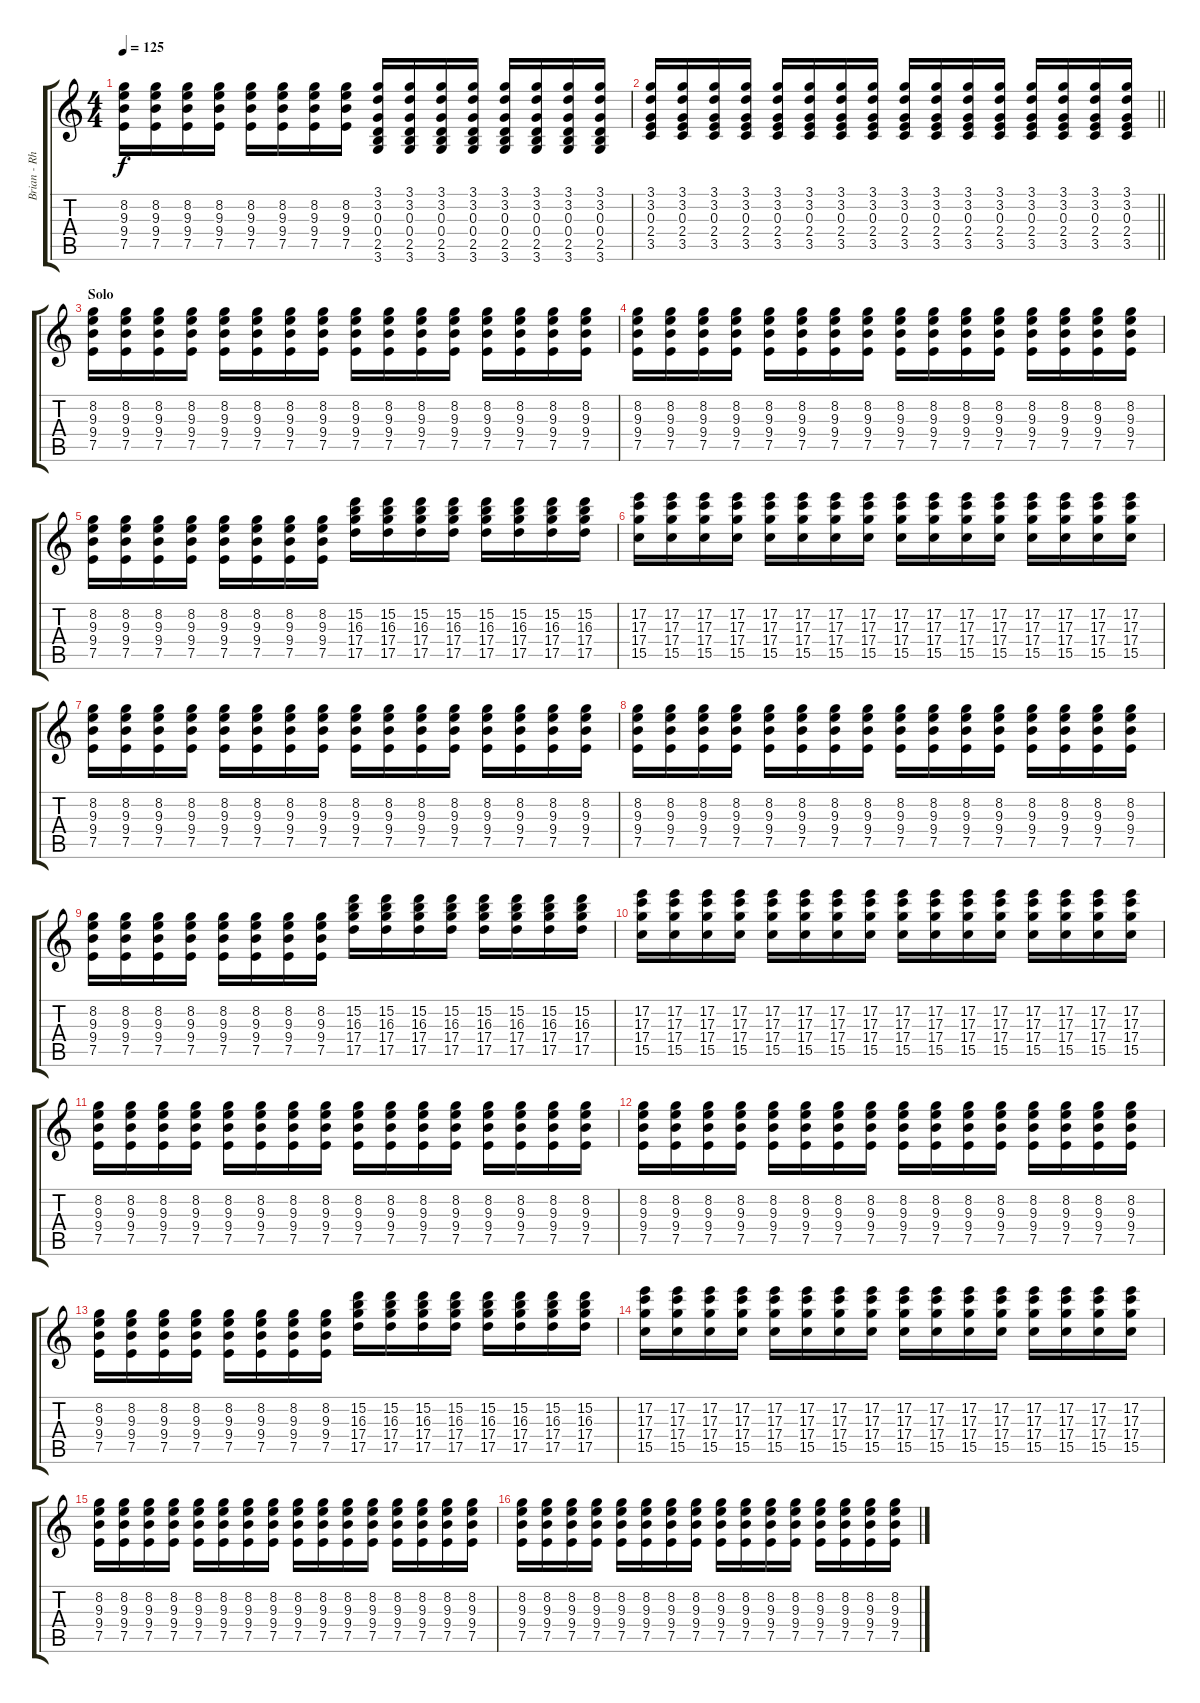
\track ("Brian - Rhythm Guitar" "Brian - Rh") {instrument electricguitarjazz}
\staff {score tabs}
\tuning (E4 B3 G3 D3 A2 E2) {hide}
\ts (4 4)
\tempo 125
\clef g2
\ks c
(8.2 9.3 9.4 7.5).16{dy f} (8.2 9.3 9.4 7.5).16 (8.2 9.3 9.4 7.5).16 (8.2 9.3 9.4 7.5).16 (8.2 9.3 9.4 7.5).16 (8.2 9.3 9.4 7.5).16 (8.2 9.3 9.4 7.5).16 (8.2 9.3 9.4 7.5).16 (3.1 3.2 0.3 0.4 2.5 3.6).16 (3.1 3.2 0.3 0.4 2.5 3.6).16 (3.1 3.2 0.3 0.4 2.5 3.6).16 (3.1 3.2 0.3 0.4 2.5 3.6).16 (3.1 3.2 0.3 0.4 2.5 3.6).16 (3.1 3.2 0.3 0.4 2.5 3.6).16 (3.1 3.2 0.3 0.4 2.5 3.6).16 (3.1 3.2 0.3 0.4 2.5 3.6).16 |
\barLineRight lightlight
(3.1 3.2 0.3 2.4 3.5).16 (3.1 3.2 0.3 2.4 3.5).16 (3.1 3.2 0.3 2.4 3.5).16 (3.1 3.2 0.3 2.4 3.5).16 (3.1 3.2 0.3 2.4 3.5).16 (3.1 3.2 0.3 2.4 3.5).16 (3.1 3.2 0.3 2.4 3.5).16 (3.1 3.2 0.3 2.4 3.5).16 (3.1 3.2 0.3 2.4 3.5).16 (3.1 3.2 0.3 2.4 3.5).16 (3.1 3.2 0.3 2.4 3.5).16 (3.1 3.2 0.3 2.4 3.5).16 (3.1 3.2 0.3 2.4 3.5).16 (3.1 3.2 0.3 2.4 3.5).16 (3.1 3.2 0.3 2.4 3.5).16 (3.1 3.2 0.3 2.4 3.5).16 |
\section ("" "Solo")
(8.2 9.3 9.4 7.5).16 (8.2 9.3 9.4 7.5).16 (8.2 9.3 9.4 7.5).16 (8.2 9.3 9.4 7.5).16 (8.2 9.3 9.4 7.5).16 (8.2 9.3 9.4 7.5).16 (8.2 9.3 9.4 7.5).16 (8.2 9.3 9.4 7.5).16 (8.2 9.3 9.4 7.5).16 (8.2 9.3 9.4 7.5).16 (8.2 9.3 9.4 7.5).16 (8.2 9.3 9.4 7.5).16 (8.2 9.3 9.4 7.5).16 (8.2 9.3 9.4 7.5).16 (8.2 9.3 9.4 7.5).16 (8.2 9.3 9.4 7.5).16 |
(8.2 9.3 9.4 7.5).16 (8.2 9.3 9.4 7.5).16 (8.2 9.3 9.4 7.5).16 (8.2 9.3 9.4 7.5).16 (8.2 9.3 9.4 7.5).16 (8.2 9.3 9.4 7.5).16 (8.2 9.3 9.4 7.5).16 (8.2 9.3 9.4 7.5).16 (8.2 9.3 9.4 7.5).16 (8.2 9.3 9.4 7.5).16 (8.2 9.3 9.4 7.5).16 (8.2 9.3 9.4 7.5).16 (8.2 9.3 9.4 7.5).16 (8.2 9.3 9.4 7.5).16 (8.2 9.3 9.4 7.5).16 (8.2 9.3 9.4 7.5).16 |
(8.2 9.3 9.4 7.5).16 (8.2 9.3 9.4 7.5).16 (8.2 9.3 9.4 7.5).16 (8.2 9.3 9.4 7.5).16 (8.2 9.3 9.4 7.5).16 (8.2 9.3 9.4 7.5).16 (8.2 9.3 9.4 7.5).16 (8.2 9.3 9.4 7.5).16 (15.2 16.3 17.4 17.5).16 (15.2 16.3 17.4 17.5).16 (15.2 16.3 17.4 17.5).16 (15.2 16.3 17.4 17.5).16 (15.2 16.3 17.4 17.5).16 (15.2 16.3 17.4 17.5).16 (15.2 16.3 17.4 17.5).16 (15.2 16.3 17.4 17.5).16 |
(17.2 17.3 17.4 15.5).16 (17.2 17.3 17.4 15.5).16 (17.2 17.3 17.4 15.5).16 (17.2 17.3 17.4 15.5).16 (17.2 17.3 17.4 15.5).16 (17.2 17.3 17.4 15.5).16 (17.2 17.3 17.4 15.5).16 (17.2 17.3 17.4 15.5).16 (17.2 17.3 17.4 15.5).16 (17.2 17.3 17.4 15.5).16 (17.2 17.3 17.4 15.5).16 (17.2 17.3 17.4 15.5).16 (17.2 17.3 17.4 15.5).16 (17.2 17.3 17.4 15.5).16 (17.2 17.3 17.4 15.5).16 (17.2 17.3 17.4 15.5).16 |
(8.2 9.3 9.4 7.5).16 (8.2 9.3 9.4 7.5).16 (8.2 9.3 9.4 7.5).16 (8.2 9.3 9.4 7.5).16 (8.2 9.3 9.4 7.5).16 (8.2 9.3 9.4 7.5).16 (8.2 9.3 9.4 7.5).16 (8.2 9.3 9.4 7.5).16 (8.2 9.3 9.4 7.5).16 (8.2 9.3 9.4 7.5).16 (8.2 9.3 9.4 7.5).16 (8.2 9.3 9.4 7.5).16 (8.2 9.3 9.4 7.5).16 (8.2 9.3 9.4 7.5).16 (8.2 9.3 9.4 7.5).16 (8.2 9.3 9.4 7.5).16 |
(8.2 9.3 9.4 7.5).16 (8.2 9.3 9.4 7.5).16 (8.2 9.3 9.4 7.5).16 (8.2 9.3 9.4 7.5).16 (8.2 9.3 9.4 7.5).16 (8.2 9.3 9.4 7.5).16 (8.2 9.3 9.4 7.5).16 (8.2 9.3 9.4 7.5).16 (8.2 9.3 9.4 7.5).16 (8.2 9.3 9.4 7.5).16 (8.2 9.3 9.4 7.5).16 (8.2 9.3 9.4 7.5).16 (8.2 9.3 9.4 7.5).16 (8.2 9.3 9.4 7.5).16 (8.2 9.3 9.4 7.5).16 (8.2 9.3 9.4 7.5).16 |
(8.2 9.3 9.4 7.5).16 (8.2 9.3 9.4 7.5).16 (8.2 9.3 9.4 7.5).16 (8.2 9.3 9.4 7.5).16 (8.2 9.3 9.4 7.5).16 (8.2 9.3 9.4 7.5).16 (8.2 9.3 9.4 7.5).16 (8.2 9.3 9.4 7.5).16 (15.2 16.3 17.4 17.5).16 (15.2 16.3 17.4 17.5).16 (15.2 16.3 17.4 17.5).16 (15.2 16.3 17.4 17.5).16 (15.2 16.3 17.4 17.5).16 (15.2 16.3 17.4 17.5).16 (15.2 16.3 17.4 17.5).16 (15.2 16.3 17.4 17.5).16 |
(17.2 17.3 17.4 15.5).16 (17.2 17.3 17.4 15.5).16 (17.2 17.3 17.4 15.5).16 (17.2 17.3 17.4 15.5).16 (17.2 17.3 17.4 15.5).16 (17.2 17.3 17.4 15.5).16 (17.2 17.3 17.4 15.5).16 (17.2 17.3 17.4 15.5).16 (17.2 17.3 17.4 15.5).16 (17.2 17.3 17.4 15.5).16 (17.2 17.3 17.4 15.5).16 (17.2 17.3 17.4 15.5).16 (17.2 17.3 17.4 15.5).16 (17.2 17.3 17.4 15.5).16 (17.2 17.3 17.4 15.5).16 (17.2 17.3 17.4 15.5).16 |
(8.2 9.3 9.4 7.5).16 (8.2 9.3 9.4 7.5).16 (8.2 9.3 9.4 7.5).16 (8.2 9.3 9.4 7.5).16 (8.2 9.3 9.4 7.5).16 (8.2 9.3 9.4 7.5).16 (8.2 9.3 9.4 7.5).16 (8.2 9.3 9.4 7.5).16 (8.2 9.3 9.4 7.5).16 (8.2 9.3 9.4 7.5).16 (8.2 9.3 9.4 7.5).16 (8.2 9.3 9.4 7.5).16 (8.2 9.3 9.4 7.5).16 (8.2 9.3 9.4 7.5).16 (8.2 9.3 9.4 7.5).16 (8.2 9.3 9.4 7.5).16 |
(8.2 9.3 9.4 7.5).16 (8.2 9.3 9.4 7.5).16 (8.2 9.3 9.4 7.5).16 (8.2 9.3 9.4 7.5).16 (8.2 9.3 9.4 7.5).16 (8.2 9.3 9.4 7.5).16 (8.2 9.3 9.4 7.5).16 (8.2 9.3 9.4 7.5).16 (8.2 9.3 9.4 7.5).16 (8.2 9.3 9.4 7.5).16 (8.2 9.3 9.4 7.5).16 (8.2 9.3 9.4 7.5).16 (8.2 9.3 9.4 7.5).16 (8.2 9.3 9.4 7.5).16 (8.2 9.3 9.4 7.5).16 (8.2 9.3 9.4 7.5).16 |
(8.2 9.3 9.4 7.5).16 (8.2 9.3 9.4 7.5).16 (8.2 9.3 9.4 7.5).16 (8.2 9.3 9.4 7.5).16 (8.2 9.3 9.4 7.5).16 (8.2 9.3 9.4 7.5).16 (8.2 9.3 9.4 7.5).16 (8.2 9.3 9.4 7.5).16 (15.2 16.3 17.4 17.5).16 (15.2 16.3 17.4 17.5).16 (15.2 16.3 17.4 17.5).16 (15.2 16.3 17.4 17.5).16 (15.2 16.3 17.4 17.5).16 (15.2 16.3 17.4 17.5).16 (15.2 16.3 17.4 17.5).16 (15.2 16.3 17.4 17.5).16 |
(17.2 17.3 17.4 15.5).16 (17.2 17.3 17.4 15.5).16 (17.2 17.3 17.4 15.5).16 (17.2 17.3 17.4 15.5).16 (17.2 17.3 17.4 15.5).16 (17.2 17.3 17.4 15.5).16 (17.2 17.3 17.4 15.5).16 (17.2 17.3 17.4 15.5).16 (17.2 17.3 17.4 15.5).16 (17.2 17.3 17.4 15.5).16 (17.2 17.3 17.4 15.5).16 (17.2 17.3 17.4 15.5).16 (17.2 17.3 17.4 15.5).16 (17.2 17.3 17.4 15.5).16 (17.2 17.3 17.4 15.5).16 (17.2 17.3 17.4 15.5).16 |
(8.2 9.3 9.4 7.5).16 (8.2 9.3 9.4 7.5).16 (8.2 9.3 9.4 7.5).16 (8.2 9.3 9.4 7.5).16 (8.2 9.3 9.4 7.5).16 (8.2 9.3 9.4 7.5).16 (8.2 9.3 9.4 7.5).16 (8.2 9.3 9.4 7.5).16 (8.2 9.3 9.4 7.5).16 (8.2 9.3 9.4 7.5).16 (8.2 9.3 9.4 7.5).16 (8.2 9.3 9.4 7.5).16 (8.2 9.3 9.4 7.5).16 (8.2 9.3 9.4 7.5).16 (8.2 9.3 9.4 7.5).16 (8.2 9.3 9.4 7.5).16 |
(8.2 9.3 9.4 7.5).16 (8.2 9.3 9.4 7.5).16 (8.2 9.3 9.4 7.5).16 (8.2 9.3 9.4 7.5).16 (8.2 9.3 9.4 7.5).16 (8.2 9.3 9.4 7.5).16 (8.2 9.3 9.4 7.5).16 (8.2 9.3 9.4 7.5).16 (8.2 9.3 9.4 7.5).16 (8.2 9.3 9.4 7.5).16 (8.2 9.3 9.4 7.5).16 (8.2 9.3 9.4 7.5).16 (8.2 9.3 9.4 7.5).16 (8.2 9.3 9.4 7.5).16 (8.2 9.3 9.4 7.5).16 (8.2 9.3 9.4 7.5).16
